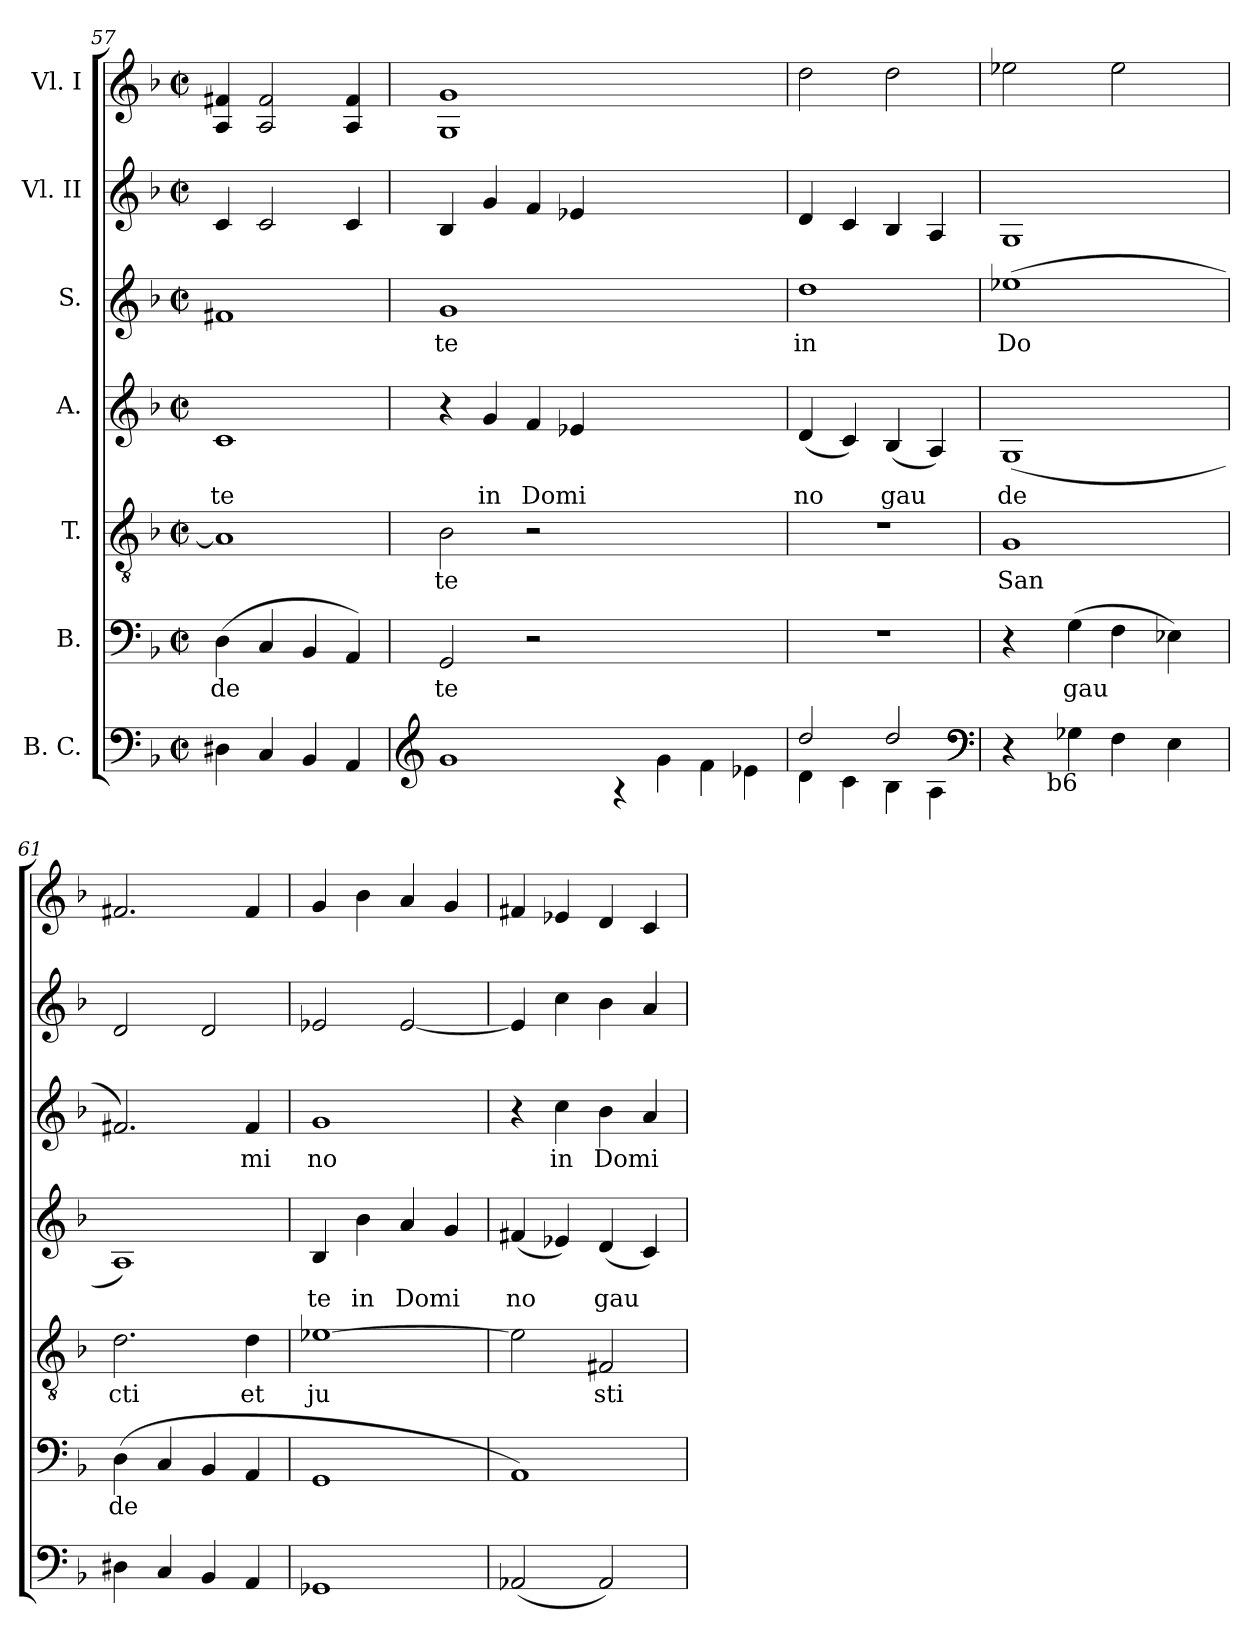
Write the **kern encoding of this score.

**kern	**kern	**text	**kern	**text	**kern	**text	**kern	**text	**kern	**kern
*part7	*part6	*part6	*part5	*part5	*part4	*part4	*part3	*part3	*part2	*part1
*staff7	*staff6	*staff6	*staff5	*staff5	*staff4	*staff4	*staff3	*staff3	*staff2	*staff1
*I"B. C.	*I"B.	*	*I"T.	*	*I"A.	*	*I"S.	*	*I"Vl. II	*I"Vl. I
*clefF4	*clefF4	*	*clefGv2	*	*clefG2	*	*clefG2	*	*clefG2	*clefG2
*k[b-]	*k[b-]	*	*k[b-]	*	*k[b-]	*	*k[b-]	*	*k[b-]	*k[b-]
*F:	*F:	*	*F:	*	*F:	*	*F:	*	*F:	*F:
*M2/2	*M2/2	*	*M2/2	*	*M2/2	*	*M2/2	*	*M2/2	*M2/2
*met(c|)	*met(c|)	*	*met(c|)	*	*met(c|)	*	*met(c|)	*	*met(c|)	*met(c|)
=57	=57	=57	=57	=57	=57	=57	=57	=57	=57	=57
!	!	!LO:LY:b:cj	!	!	!	!LO:LY:b:cj	!	!	!	!
4D#\	(>4D\	de	1A]	.	1c	-te	1f#X	.	4c/	4A/ 4f#X/
4C/	4C/	.	.	.	.	.	.	.	2c/	2f#/ 2A/
4BB-/	4BB-/	.	.	.	.	.	.	.	.	.
4AA/	4AA/)	.	.	.	.	.	.	.	4c/	4f#/ 4A/
!!LO:PB:g=z
=58	=58	=58	=58	=58	=58	=58	=58	=58	=58	=58
*clefG2	*	*	*	*	*	*	*	*	*	*
!	!	!LO:LY:b:cj	!	!LO:LY:b:cj	!	!	!	!LO:LY:b:cj	!	!
1g	2GG/	te	2B-\	-te	4r	.	1g	te	4B-/	1g 1G
!	!	!	!	!	!	!LO:LY:b:cj	!	!	!	!
.	.	.	.	.	4g/	in	.	.	4g/	.
!	!	!	!	!	!	!LO:LY:b:cj	!	!	!	!
.	2r	.	2r	.	4f/	Domi	.	.	4f/	.
.	.	.	.	.	4e-X/	.	.	.	4e-X/	.
4rA	1ryy	.	1ryy	.	1ryy	.	1ryy	.	1ryy	1ryy
4g\	.	.	.	.	.	.	.	.	.	.
4f\	.	.	.	.	.	.	.	.	.	.
4e-X\	.	.	.	.	.	.	.	.	.	.
=59	=59	=59	=59	=59	=59	=59	=59	=59	=59	=59
*^	*	*	*	*	*	*	*	*	*	*
!	!	!	!	!	!	!	!LO:LY:b:cj	!	!LO:LY:b:cj	!	!
2dd/	4d\	1r	.	1r	.	(<4d/	no	1dd	in	4d/	2dd\
.	4c\	.	.	.	.	4c/)	.	.	.	4c/	.
!	!	!	!	!	!	!	!LO:LY:b	!	!	!	!
2dd/	4B-\	.	.	.	.	(<4B-/	gau	.	.	4B-/	2dd\
.	4A\	.	.	.	.	4A/)	.	.	.	4A/	.
*clefF4	*	*	*	*	*	*	*	*	*	*	*
=60	=60	=60	=60	=60	=60	=60	=60	=60	=60	=60	=60
!	!	!	!	!	!LO:LY:b:cj	!	!LO:LY:b:cj	!	!LO:LY:b:cj	!	!
4r	8ryy	4r	.	1G	San	(<1G	de	(>1ee-X	Do	1G	2ee-X\
.	32.ryy	.	.	.	.	.	.	.	.	.	.
!	!LO:TX:b:t=b6	!	!	!	!	!	!	!	!	!	!
.	2ryy	.	.	.	.	.	.	.	.	.	.
!	!	!	!LO:LY:b	!	!	!	!	!	!	!	!
4G-<\	.	(>4G\	gau	.	.	.	.	.	.	.	.
4F\	.	4F\	.	.	.	.	.	.	.	.	2ee-\
.	4ryy	.	.	.	.	.	.	.	.	.	.
4E\	.	4E-X\)	.	.	.	.	.	.	.	.	.
.	16ryy	.	.	.	.	.	.	.	.	.	.
.	64ryy	.	.	.	.	.	.	.	.	.	.
=61	=61	=61	=61	=61	=61	=61	=61	=61	=61	=61	=61
!	!	!	!LO:LY:b:cj	!	!LO:LY:b:cj	!	!	!	!	!	!
*v	*v	*	*	*	*	*	*	*	*	*	*
4D#\	(>4D\	de	2.d\	cti	1A)	.	2.f#X/)	.	2d/	2.f#X/
4C/	4C/	.	.	.	.	.	.	.	.	.
4BB-/	4BB-/	.	.	.	.	.	.	.	2d/	.
!	!	!	!	!LO:LY:b:cj	!	!	!	!LO:LY:b:cj	!	!
4AA/	4AA/	.	4d\	et	.	.	4f#/	mi	.	4f#/
=62	=62	=62	=62	=62	=62	=62	=62	=62	=62	=62
!	!	!	!	!LO:LY:b:cj	!	!LO:LY:b:cj	!	!LO:LY:b:cj	!	!
1GG-<	1GG	.	[>1e-X	ju	4B-/	te	1g	no	2e-X/	4g/
!	!	!	!	!	!	!LO:LY:b:cj	!	!	!	!
.	.	.	.	.	4b-\	in	.	.	.	4b-\
!	!	!	!	!	!	!LO:LY:b:cj	!	!	!	!
.	.	.	.	.	4a/	Domi	.	.	[<2e-/	4a/
.	.	.	.	.	4g/	.	.	.	.	4g/
=63	=63	=63	=63	=63	=63	=63	=63	=63	=63	=63
!	!	!	!	!	!	!LO:LY:b:cj	!	!	!	!
(<2AA-</	1AA)	.	2e-\]	.	(<4f#X/	no	4r	.	4e-/]	4f#X/
!	!	!	!	!	!	!	!	!LO:LY:b:cj	!	!
.	.	.	.	.	4e-X/)	.	4cc\	in	4cc\	4e-X/
!	!	!	!	!LO:LY:b:cj	!	!LO:LY:b	!	!LO:LY:b:cj	!	!
2AA-/)	.	.	2F#X/	sti	(<4d/	gau	4b-\	Domi	4b-\	4d/
.	.	.	.	.	4c/)	.	4a/	.	4a/	4c/
=	=	=	=	=	=	=	=	=	=	=
*-	*-	*-	*-	*-	*-	*-	*-	*-	*-	*-
